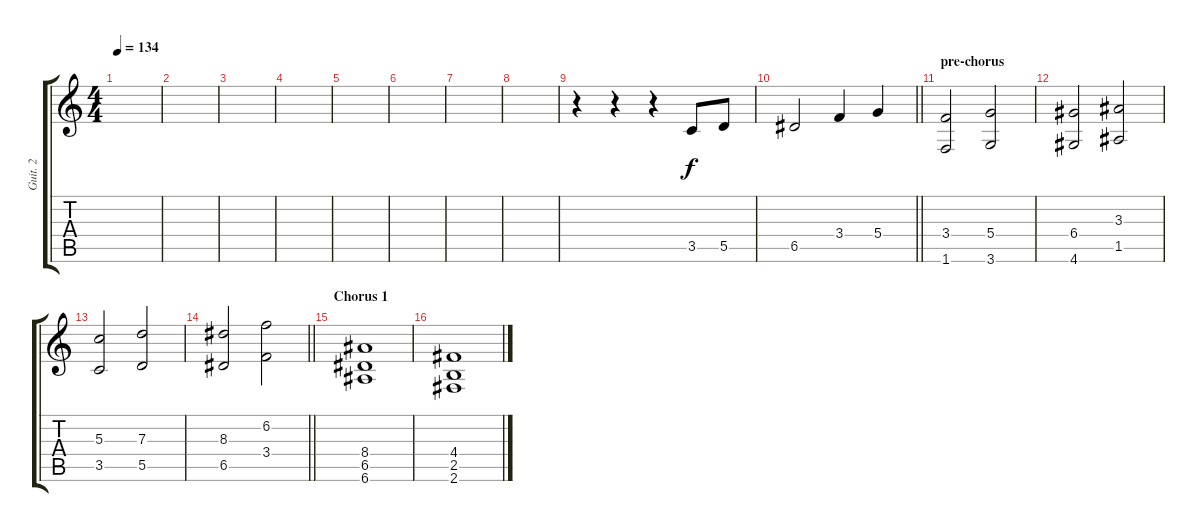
\track ("Guit. 2" "Guit. 2") {instrument distortionguitar}
\staff {score tabs}
\tuning (E4 B3 G3 D3 A2 E2) {hide}
\ts (4 4)
\tempo 134
\clef g2
\ks c
|
|
|
|
|
|
|
|
r.4 r.4 r.4 3.5.8 5.5.8 |
\barLineRight lightlight
6.5.2 3.4.4 5.4.4 |
\section ("" "pre-chorus")
(3.4 1.6).2 (5.4 3.6).2 |
(6.4 4.6).2 (3.3 1.5).2 |
(5.3 3.5).2 (7.3 5.5).2 |
\barLineRight lightlight
(8.3 6.5).2 (6.2 3.4).2 |
\section ("" "Chorus 1")
(8.4 6.5 6.6).1 |
(4.4 2.5 2.6).1
